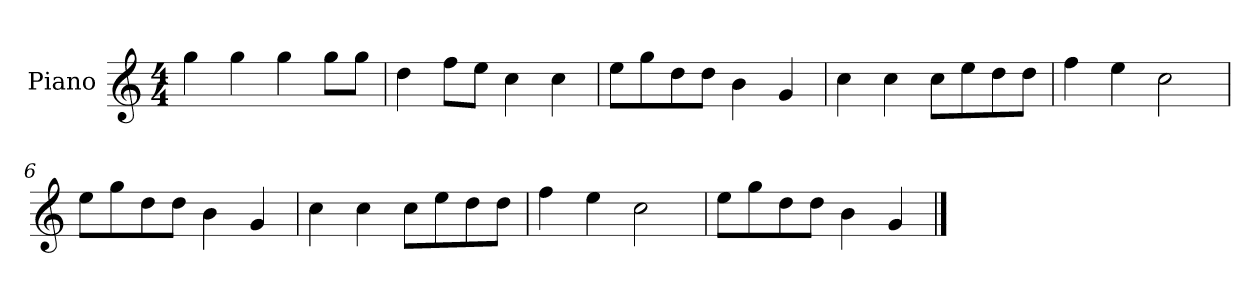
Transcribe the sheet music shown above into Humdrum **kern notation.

**kern
*part1
*staff1
*I"Piano
*I'P-no
*clefG2
*k[]
*M4/4
*MM90
=1
4gg\
4gg\
4gg\
8gg\L
8gg\J
=2
4dd\
8ff\L
8ee\J
4cc\
4cc\
=3
8ee\L
8gg\
8dd\
8dd\J
4b\
4g/
=4
4cc\
4cc\
8cc\L
8ee\
8dd\
8dd\J
=5
4ff\
4ee\
2cc\
=6
8ee\L
8gg\
8dd\
8dd\J
4b\
4g/
=7
4cc\
4cc\
8cc\L
8ee\
8dd\
8dd\J
!!LO:LB:g=z
=8
4ff\
4ee\
2cc\
=9
8ee\L
8gg\
8dd\
8dd\J
4b\
4g/
==
*-
